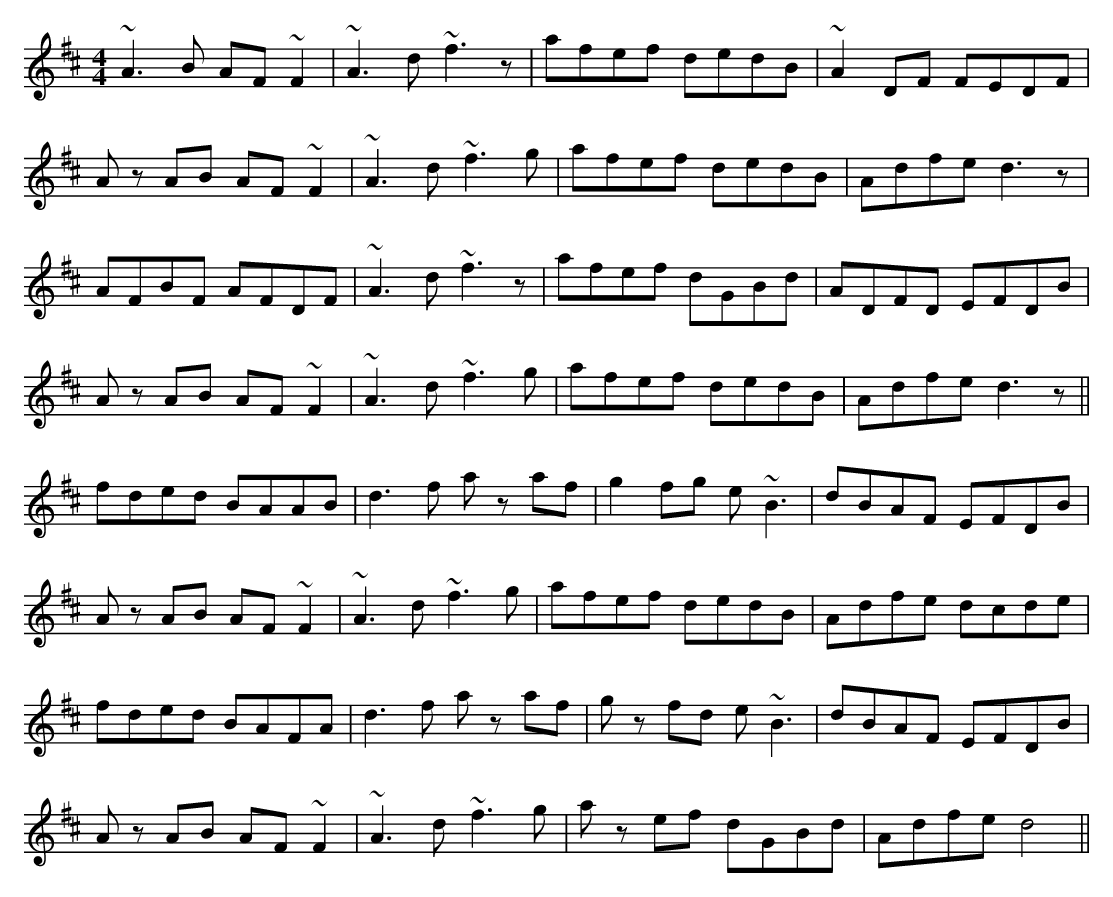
X:1
M:4/4
K:D
~A3B AF~F2|~A3d ~f3z|afef dedB|~A2 DF FEDF|
Az AB AF~F2|~A3d ~f3g|afef dedB|Adfe d3z|
AFBF AFDF|~A3d ~f3z|afef dGBd|ADFD EFDB|
Az AB AF~F2|~A3d ~f3g|afef dedB|Adfe d3z||
fded BAAB|d3f az af|g2fg e~B3|dBAF EFDB|
Az AB AF~F2|~A3d ~f3g|afef dedB|Adfe dcde|
fded BAFA|d3f az af|gz fd e~B3|dBAF EFDB|
Az AB AF~F2|~A3d ~f3g|az ef dGBd|Adfe d4||
